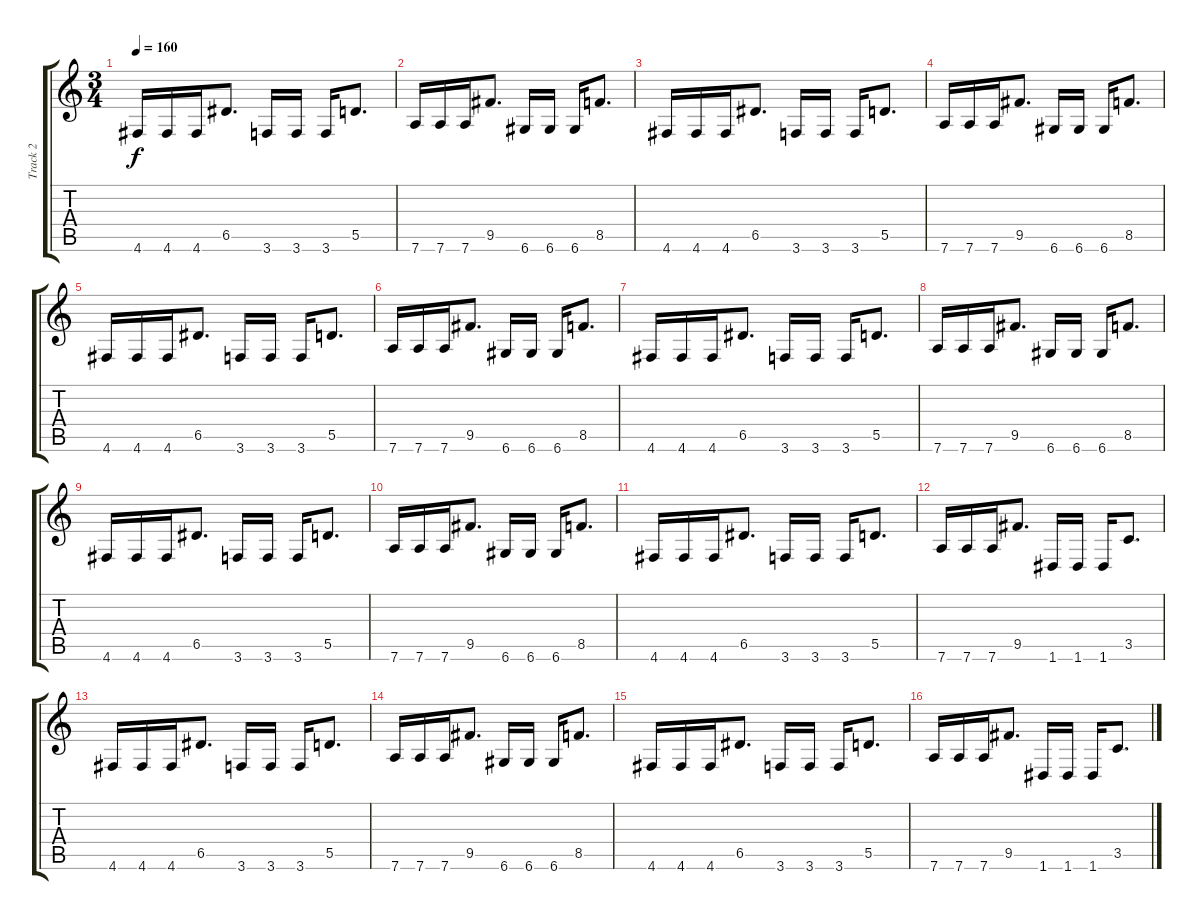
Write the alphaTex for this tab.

\track ("Track 2" "Track 2") {instrument distortionguitar}
\staff {score tabs}
\tuning (D4 G3 C3 F2 A2 D2) {hide}
\ts (3 4)
\tempo 160
\clef g2
\ks c
4.6.16{dy f} 4.6.16 4.6.16 6.5.8{d} 3.6.16 3.6.16 3.6.16 5.5.8{d} |
7.6.16 7.6.16 7.6.16 9.5.8{d} 6.6.16 6.6.16 6.6.16 8.5.8{d} |
4.6.16 4.6.16 4.6.16 6.5.8{d} 3.6.16 3.6.16 3.6.16 5.5.8{d} |
7.6.16 7.6.16 7.6.16 9.5.8{d} 6.6.16 6.6.16 6.6.16 8.5.8{d} |
4.6.16 4.6.16 4.6.16 6.5.8{d} 3.6.16 3.6.16 3.6.16 5.5.8{d} |
7.6.16 7.6.16 7.6.16 9.5.8{d} 6.6.16 6.6.16 6.6.16 8.5.8{d} |
4.6.16 4.6.16 4.6.16 6.5.8{d} 3.6.16 3.6.16 3.6.16 5.5.8{d} |
7.6.16 7.6.16 7.6.16 9.5.8{d} 6.6.16 6.6.16 6.6.16 8.5.8{d} |
4.6.16 4.6.16 4.6.16 6.5.8{d} 3.6.16 3.6.16 3.6.16 5.5.8{d} |
7.6.16 7.6.16 7.6.16 9.5.8{d} 6.6.16 6.6.16 6.6.16 8.5.8{d} |
4.6.16 4.6.16 4.6.16 6.5.8{d} 3.6.16 3.6.16 3.6.16 5.5.8{d} |
7.6.16 7.6.16 7.6.16 9.5.8{d} 1.6.16 1.6.16 1.6.16 3.5.8{d} |
4.6.16 4.6.16 4.6.16 6.5.8{d} 3.6.16 3.6.16 3.6.16 5.5.8{d} |
7.6.16 7.6.16 7.6.16 9.5.8{d} 6.6.16 6.6.16 6.6.16 8.5.8{d} |
4.6.16 4.6.16 4.6.16 6.5.8{d} 3.6.16 3.6.16 3.6.16 5.5.8{d} |
7.6.16 7.6.16 7.6.16 9.5.8{d} 1.6.16 1.6.16 1.6.16 3.5.8{d}
